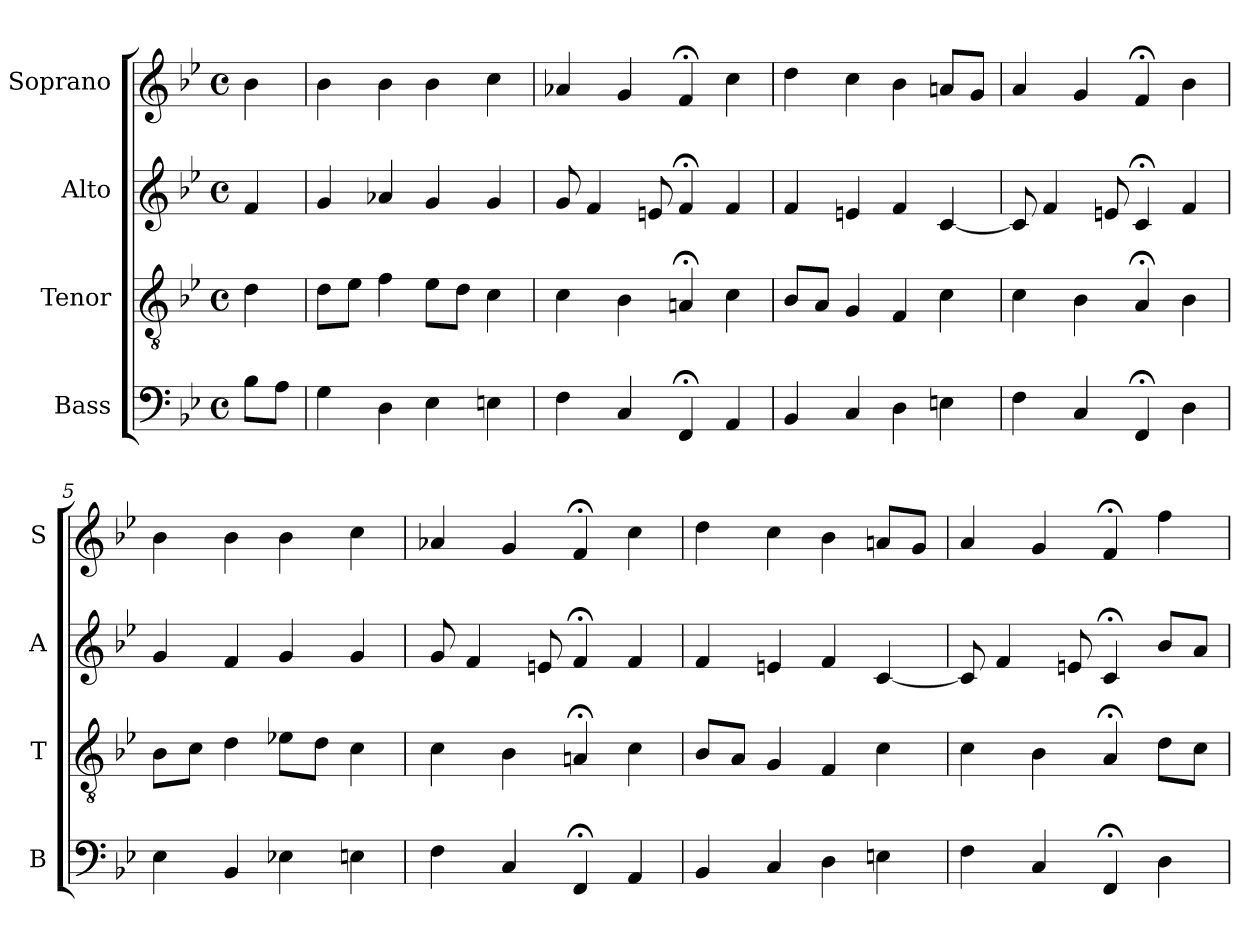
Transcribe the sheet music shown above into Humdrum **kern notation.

**kern	**kern	**kern	**kern
*part4	*part3	*part2	*part1
*staff4	*staff3	*staff2	*staff1
*I"Bass	*I"Tenor	*I"Alto	*I"Soprano
*I'B	*I'T	*I'A	*I'S
*clefF4	*clefGv2	*clefG2	*clefG2
*k[b-e-]	*k[b-e-]	*k[b-e-]	*k[b-e-]
*B-:	*B-:	*B-:	*B-:
*M4/4	*M4/4	*M4/4	*M4/4
*met(c)	*met(c)	*met(c)	*met(c)
*MM100	*MM100	*MM100	*MM100
=	=	=	=
8B-L	4d	4f	4b-
8AJ	.	.	.
=1	=1	=1	=1
4G	8dL	4g	4b-
.	8e-J	.	.
4D	4f	4a-X	4b-
4E-	8e-L	4g	4b-
.	8dJ	.	.
4En	4c	4g	4cc
=2	=2	=2	=2
4F	4c	8g	4a-X
.	.	4f	.
4C	4B-	.	4g
.	.	8en	.
4FF;<	4An;<i	4f;<	4f;<i
4AA	4ci	4f	4cci
=3	=3	=3	=3
4BB-	8B-L	4f	4dd
.	8AJ	.	.
4C	4G	4en	4cc
4D	4F	4f	4b-
4En	4c	[4c	8anL
.	.	.	8gJ
=4	=4	=4	=4
4F	4c	8c]	4a
.	.	4f	.
4C	4B-	.	4g
.	.	8en	.
4FF;<	4A;<i	4c;<	4f;<i
4D	4B-i	4f	4b-i
=5	=5	=5	=5
4E-	8B-L	4g	4b-
.	8cJ	.	.
4BB-	4d	4f	4b-
4E-X	8e-XL	4g	4b-
.	8dJ	.	.
4En	4c	4g	4cc
=6	=6	=6	=6
4F	4c	8g	4a-X
.	.	4f	.
4C	4B-	.	4g
.	.	8en	.
4FF;<	4An;<i	4f;<	4f;<i
4AA	4ci	4f	4cci
=7	=7	=7	=7
4BB-	8B-L	4f	4dd
.	8AJ	.	.
4C	4G	4en	4cc
4D	4F	4f	4b-
4En	4c	[4c	8anL
.	.	.	8gJ
=8	=8	=8	=8
4F	4c	8c]	4a
.	.	4f	.
4C	4B-	.	4g
.	.	8en	.
4FF;<	4A;<	4c;<	4f;<
4D	8dL	8b-L	4ff
.	8cJ	8aJ	.
=	=	=	=
*-	*-	*-	*-
